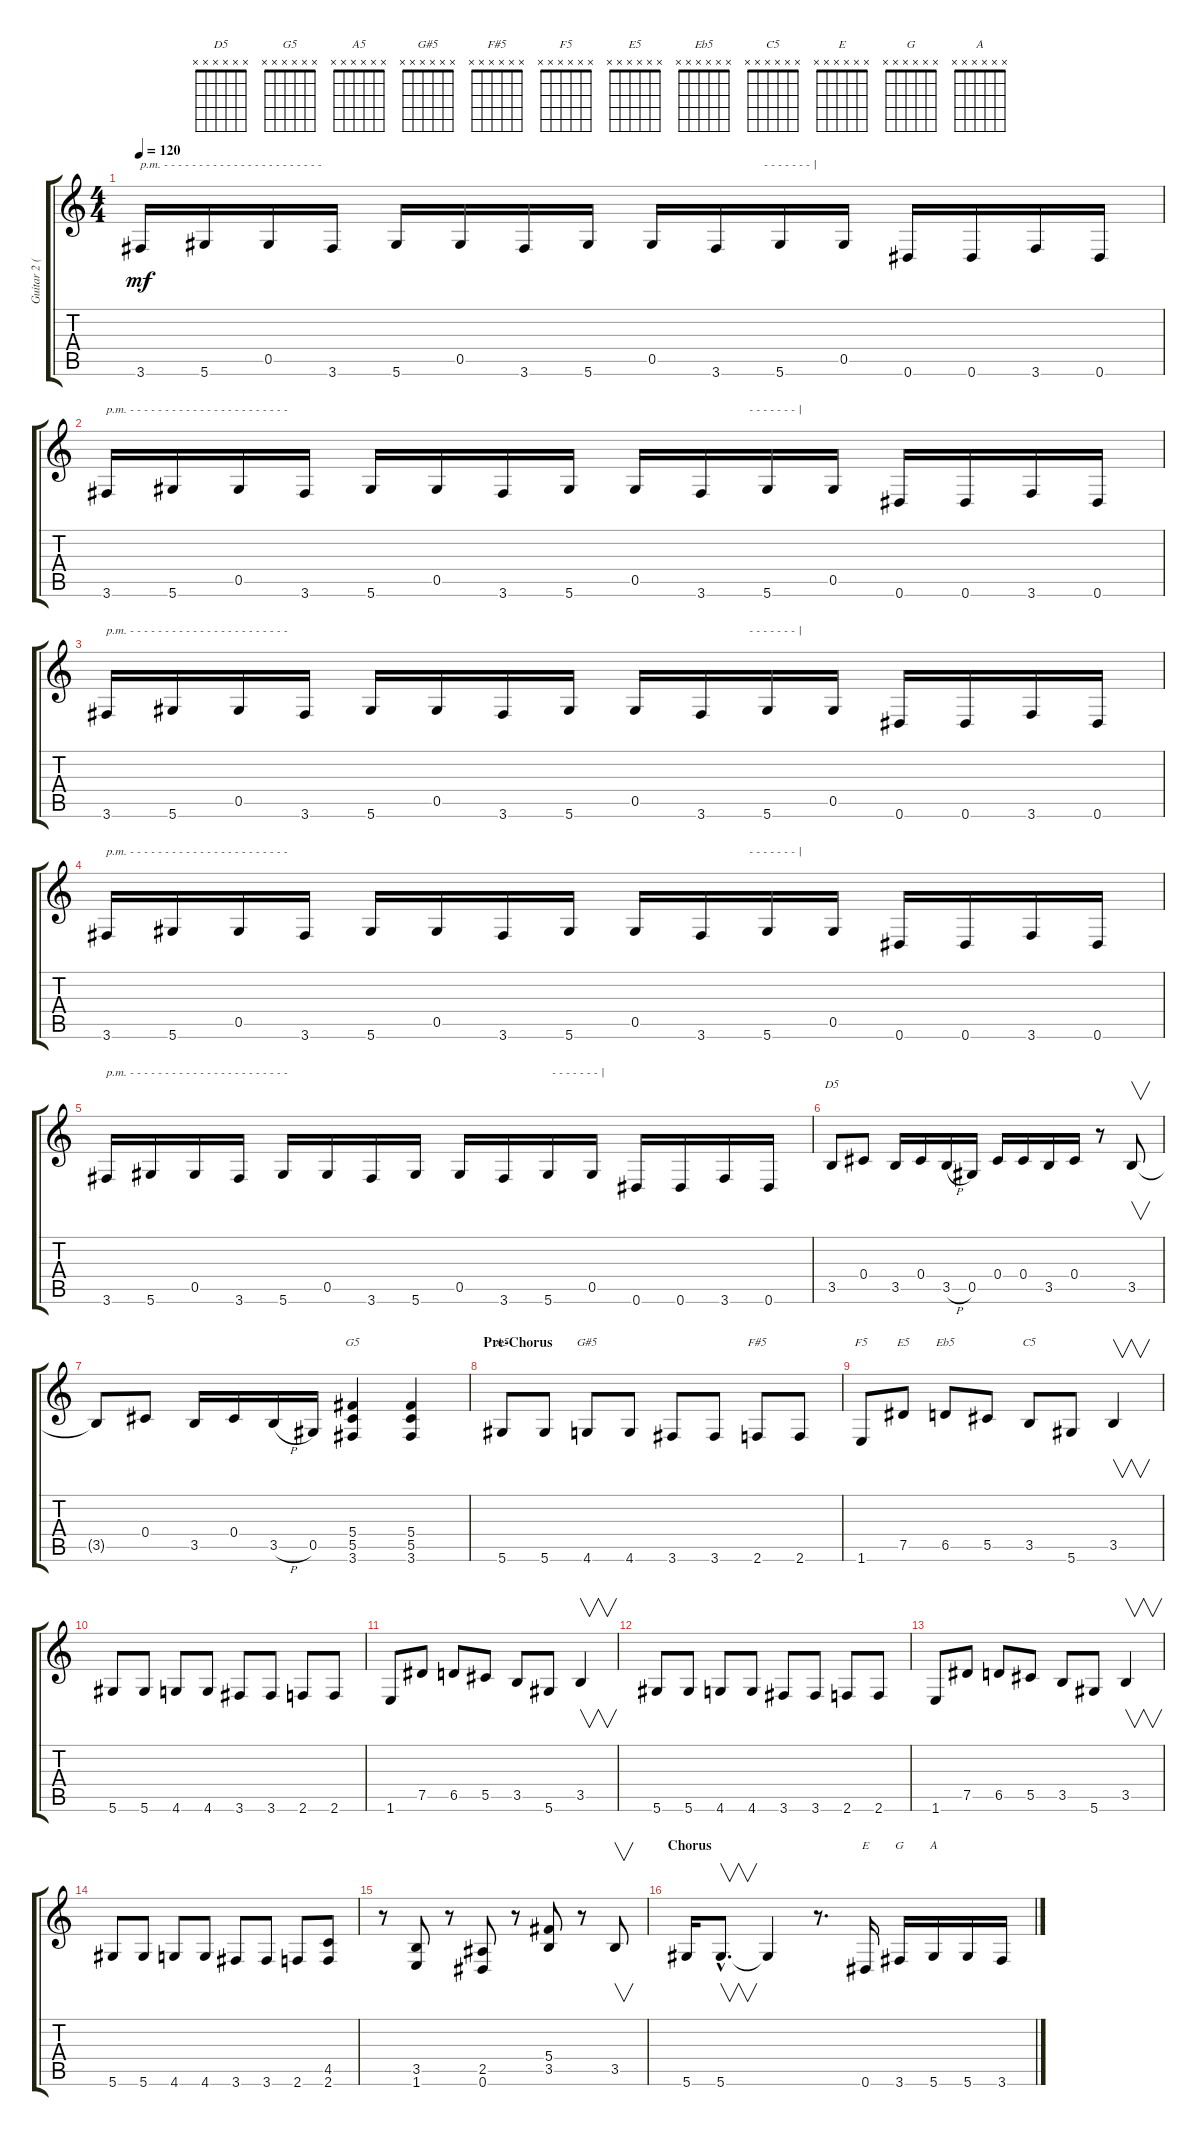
\track ("Guitar 2 (Slash)" "Guitar 2 (") {instrument overdrivenguitar}
\staff {score tabs}
\tuning (Eb4 Bb3 Gb3 Db3 Ab2 Eb2) {hide}
\chord ("D5" x x x x x x) {firstfret 0}
\chord ("G5" x x x x x x) {firstfret 0}
\chord ("A5" x x x x x x) {firstfret 0}
\chord ("G#5" x x x x x x) {firstfret 0}
\chord ("F#5" x x x x x x) {firstfret 0}
\chord ("F5" x x x x x x) {firstfret 0}
\chord ("E5" x x x x x x) {firstfret 0}
\chord ("Eb5" x x x x x x) {firstfret 0}
\chord ("C5" x x x x x x) {firstfret 0}
\chord ("E" x x x x x x) {firstfret 0}
\chord ("G" x x x x x x) {firstfret 0}
\chord ("A" x x x x x x) {firstfret 0}
\ts (4 4)
\tempo 120
\clef g2
\ks c
3.6.16{txt "p.m. - - - - - - - - - - - - - - - - - - - - - - -" dy mf} 5.6.16 0.5.16 3.6.16 5.6.16 0.5.16 3.6.16 5.6.16 0.5.16 3.6.16{txt "                - - - - - - - |"} 5.6.16 0.5.16 0.6.16 0.6.16 3.6.16 0.6.16 |
3.6.16{txt "p.m. - - - - - - - - - - - - - - - - - - - - - - -"} 5.6.16 0.5.16 3.6.16 5.6.16 0.5.16 3.6.16 5.6.16 0.5.16 3.6.16{txt "                - - - - - - - |"} 5.6.16 0.5.16 0.6.16 0.6.16 3.6.16 0.6.16 |
3.6.16{txt "p.m. - - - - - - - - - - - - - - - - - - - - - - -"} 5.6.16 0.5.16 3.6.16 5.6.16 0.5.16 3.6.16 5.6.16 0.5.16 3.6.16{txt "                - - - - - - - |"} 5.6.16 0.5.16 0.6.16 0.6.16 3.6.16 0.6.16 |
3.6.16{txt "p.m. - - - - - - - - - - - - - - - - - - - - - - -"} 5.6.16 0.5.16 3.6.16 5.6.16 0.5.16 3.6.16 5.6.16 0.5.16 3.6.16{txt "                - - - - - - - |"} 5.6.16 0.5.16 0.6.16 0.6.16 3.6.16 0.6.16 |
3.6.16{txt "p.m. - - - - - - - - - - - - - - - - - - - - - - -"} 5.6.16 0.5.16 3.6.16 5.6.16 0.5.16 3.6.16 5.6.16 0.5.16 3.6.16{txt "                - - - - - - - |"} 5.6.16 0.5.16 0.6.16 0.6.16 3.6.16 0.6.16 |
3.5.8{ch "D5"} 0.4.8 3.5.16 0.4.16 3.5{h}.16 0.5.16 0.4.16 0.4.16 3.5.16 0.4.16 r.8 3.5.8{v} |
3.5{t}.8 0.4.8 3.5.16 0.4.16 3.5{h}.16 0.5.16 (5.4 5.5 3.6).4{ch "G5"} (5.4 5.5 3.6).4 |
\section ("" "Pre-Chorus")
5.6.8{ch "A5"} 5.6.8 4.6.8{ch "G#5"} 4.6.8 3.6.8 3.6.8 2.6.8{ch "F#5"} 2.6.8 |
1.6.8{ch "F5"} 7.5.8{ch "E5"} 6.5.8{ch "Eb5"} 5.5.8 3.5.8{ch "C5"} 5.6.8 3.5.4{v} |
5.6.8 5.6.8 4.6.8 4.6.8 3.6.8 3.6.8 2.6.8 2.6.8 |
1.6.8 7.5.8 6.5.8 5.5.8 3.5.8 5.6.8 3.5.4{v} |
5.6.8 5.6.8 4.6.8 4.6.8 3.6.8 3.6.8 2.6.8 2.6.8 |
1.6.8 7.5.8 6.5.8 5.5.8 3.5.8 5.6.8 3.5.4{v} |
5.6.8 5.6.8 4.6.8 4.6.8 3.6.8 3.6.8 2.6.8 (4.5 2.6).8 |
r.8 (3.5 1.6).8 r.8 (2.5 0.6).8 r.8 (5.4 3.5).8 r.8 3.5.8{v} |
\section ("" "Chorus")
5.6.16 5.6{hac}.8{v d} 5.6{t}.4 r.8{d} 0.6.16{ch "E"} 3.6.16{ch "G"} 5.6.16{ch "A"} 5.6.16 3.6.16
